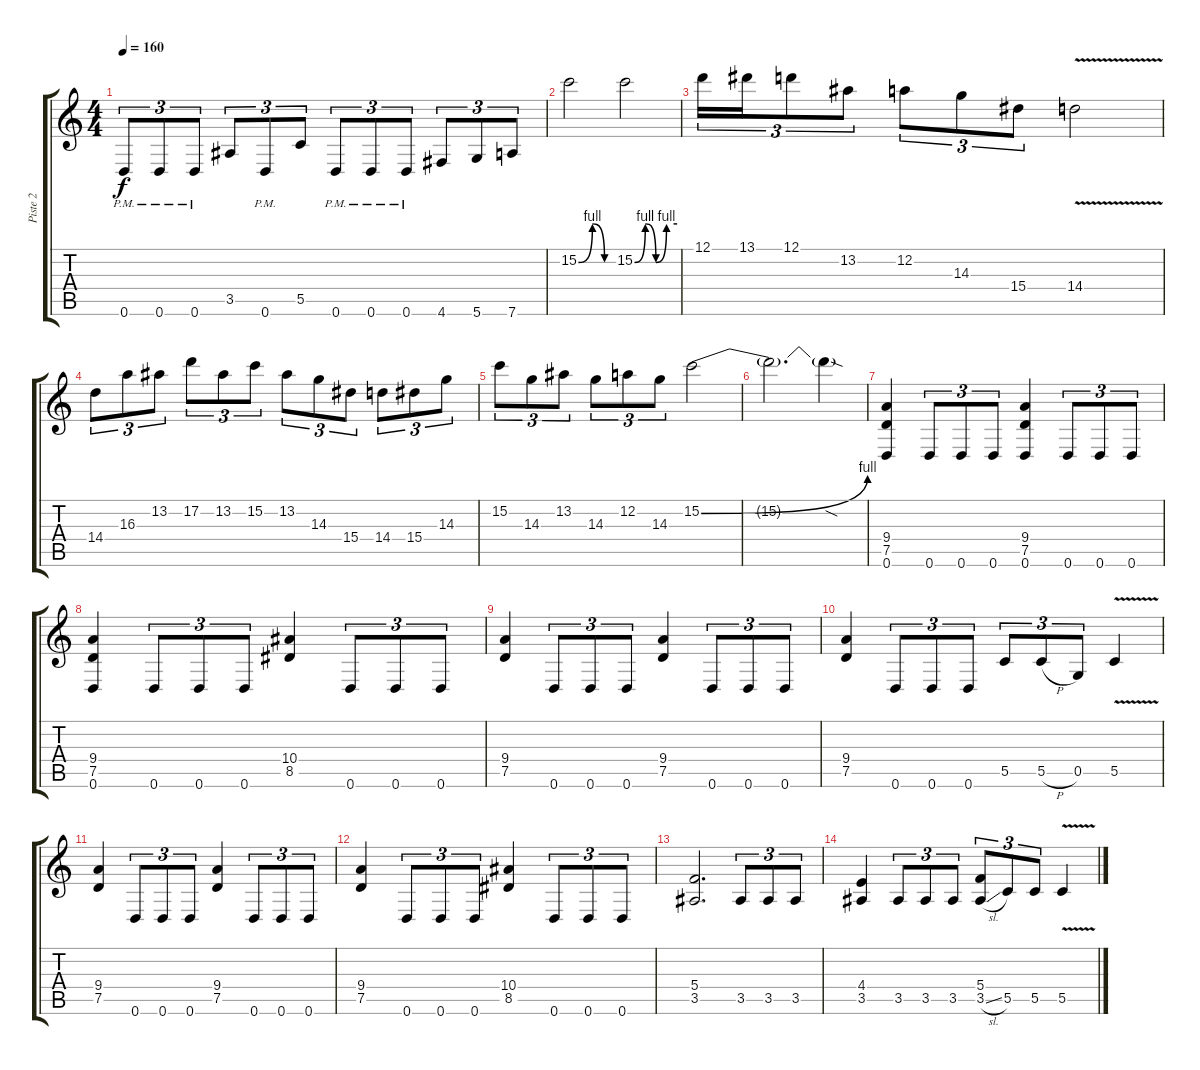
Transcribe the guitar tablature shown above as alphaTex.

\track ("Piste 2" "Piste 2") {instrument distortionguitar}
\staff {score tabs}
\tuning (D4 A3 F3 C3 G2 D2) {hide}
\ts (4 4)
\tempo 160
\clef g2
\ks c
0.6{pm}.8{tu (3 2) dy f} 0.6{pm}.8{tu (3 2)} 0.6{pm}.8{tu (3 2)} 3.5.8{tu (3 2)} 0.6{pm}.8{tu (3 2)} 5.5.8{tu (3 2)} 0.6{pm}.8{tu (3 2)} 0.6{pm}.8{tu (3 2)} 0.6{pm}.8{tu (3 2)} 4.6.8{tu (3 2)} 5.6.8{tu (3 2)} 7.6.8{tu (3 2)} |
15.2{be (custom 0 0 24 4 45 0 60 0)}.2 15.2{be (custom 0 0 15 4 30 0 45 4 60 4)}.2 |
12.1.16{tu (3 2)} 13.1.16{tu (3 2)} 12.1.8{tu (3 2)} 13.2.8{tu (3 2)} 12.2.8{tu (3 2)} 14.3.8{tu (3 2)} 15.4.8{tu (3 2)} 14.4{v}.2 |
14.4.8{tu (3 2)} 16.3.8{tu (3 2)} 13.2.8{tu (3 2)} 17.2.8{tu (3 2)} 13.2.8{tu (3 2)} 15.2.8{tu (3 2)} 13.2.8{tu (3 2)} 14.3.8{tu (3 2)} 15.4.8{tu (3 2)} 14.4.8{tu (3 2)} 15.4.8{tu (3 2)} 14.3.8{tu (3 2)} |
15.2.8{tu (3 2)} 14.3.8{tu (3 2)} 13.2.8{tu (3 2)} 14.3.8{tu (3 2)} 12.2.8{tu (3 2)} 14.3.8{tu (3 2)} 15.2{be (bend 0 0 60 4)}.2 |
15.2{t}.2{d} 15.2{sod t}.4 |
(9.4 7.5 0.6).4 0.6.8{tu (3 2)} 0.6.8{tu (3 2)} 0.6.8{tu (3 2)} (9.4 7.5 0.6).4 0.6.8{tu (3 2)} 0.6.8{tu (3 2)} 0.6.8{tu (3 2)} |
(9.4 7.5 0.6).4 0.6.8{tu (3 2)} 0.6.8{tu (3 2)} 0.6.8{tu (3 2)} (10.4 8.5).4 0.6.8{tu (3 2)} 0.6.8{tu (3 2)} 0.6.8{tu (3 2)} |
(9.4 7.5).4 0.6.8{tu (3 2)} 0.6.8{tu (3 2)} 0.6.8{tu (3 2)} (9.4 7.5).4 0.6.8{tu (3 2)} 0.6.8{tu (3 2)} 0.6.8{tu (3 2)} |
(9.4 7.5).4 0.6.8{tu (3 2)} 0.6.8{tu (3 2)} 0.6.8{tu (3 2)} 5.5.8{tu (3 2)} 5.5{h}.8{tu (3 2)} 0.5.8{tu (3 2)} 5.5{v}.4 |
(9.4 7.5).4 0.6.8{tu (3 2)} 0.6.8{tu (3 2)} 0.6.8{tu (3 2)} (9.4 7.5).4 0.6.8{tu (3 2)} 0.6.8{tu (3 2)} 0.6.8{tu (3 2)} |
(9.4 7.5).4 0.6.8{tu (3 2)} 0.6.8{tu (3 2)} 0.6.8{tu (3 2)} (10.4 8.5).4 0.6.8{tu (3 2)} 0.6.8{tu (3 2)} 0.6.8{tu (3 2)} |
(5.4 3.5).2{d} 3.5.8{tu (3 2)} 3.5.8{tu (3 2)} 3.5.8{tu (3 2)} |
(4.4 3.5).4 3.5.8{tu (3 2)} 3.5.8{tu (3 2)} 3.5.8{tu (3 2)} (5.4 3.5{sl}).8{tu (3 2)} 5.5.8{tu (3 2)} 5.5.8{tu (3 2)} 5.5{v}.4
